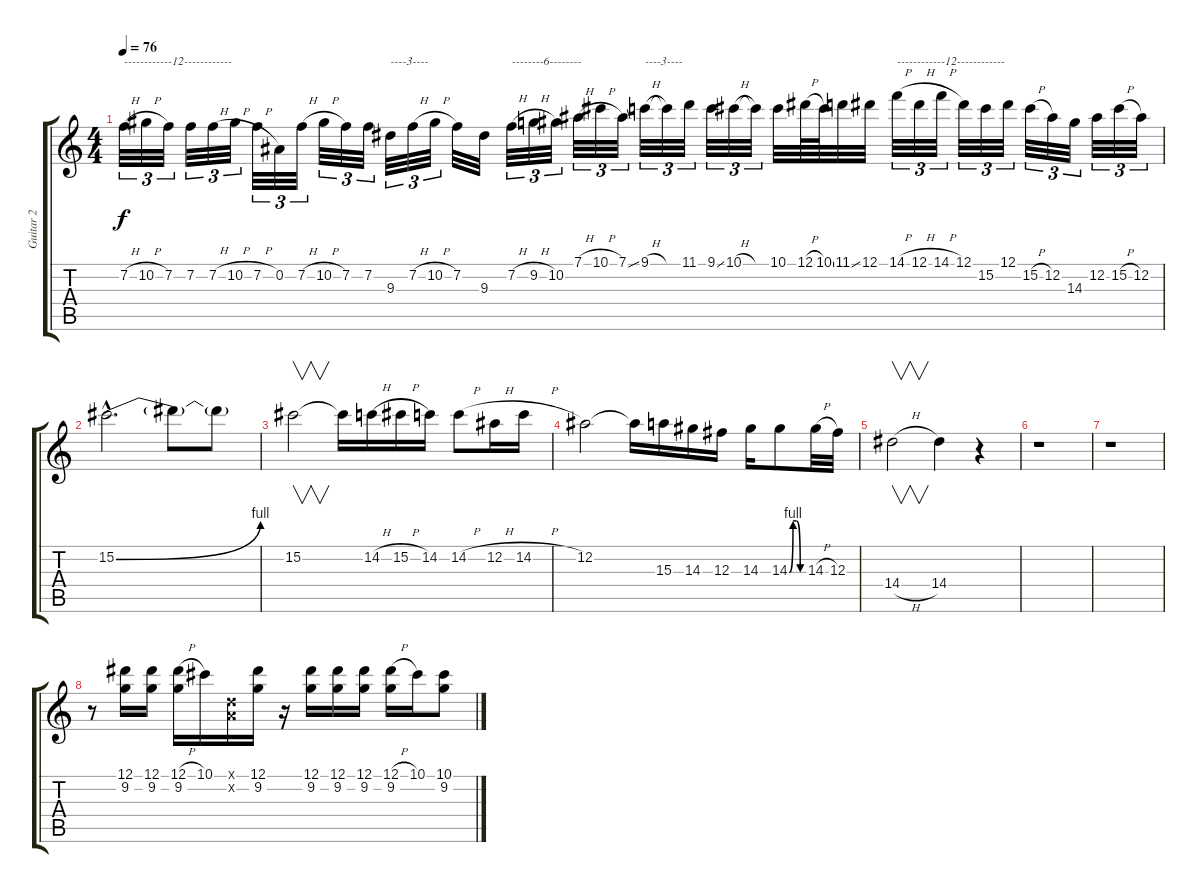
\track ("Guitar 2 " "Guitar 2 ") {instrument electricguitarmuted}
\staff {score tabs}
\tuning (Eb4 Bb3 Gb3 Db3 Ab2 Eb2) {hide}
\ts (4 4)
\tempo 76
\clef g2
\ks c
7.2{h}.32{tu (3 2) txt "------------12------------" dy f} 10.2{h}.32{tu (3 2)} 7.2.32{tu (3 2)} 7.2.32{tu (3 2)} 7.2{h}.32{tu (3 2)} 10.2{h}.32{tu (3 2)} 7.2{h}.32{tu (3 2)} 0.2.32{tu (3 2)} 7.2{h}.32{tu (3 2)} 10.2{h}.32{tu (3 2)} 7.2.32{tu (3 2)} 7.2.32{tu (3 2)} 9.3.32{tu (3 2) txt "----3----"} 7.2{h}.32{tu (3 2)} 10.2{h}.32{tu (3 2)} 7.2.32 9.3.32 7.2{h}.32{tu (3 2) txt "--------6--------"} 9.2{h}.32{tu (3 2)} 10.2.32{tu (3 2)} 7.1{h}.32{tu (3 2)} 10.1{h}.32{tu (3 2)} 7.1{ss}.32{tu (3 2)} 9.1{h}.32{tu (3 2) txt "----3----"} 9.1{t}.32{tu (3 2)} 11.1.32{tu (3 2)} 9.1{ss}.32{tu (3 2)} 10.1{h}.32{tu (3 2)} 10.1{t}.32{tu (3 2)} 10.1.32 12.1{h}.64 10.1{ss}.64 11.1{ss}.32 12.1.32 14.1{h}.32{tu (3 2) txt "------------12------------"} 12.1{h}.32{tu (3 2)} 14.1{h}.32{tu (3 2)} 12.1.32{tu (3 2)} 15.2.32{tu (3 2)} 12.1.32{tu (3 2)} 15.2{h}.32{tu (3 2)} 12.2.32{tu (3 2)} 14.3.32{tu (3 2)} 12.2.32{tu (3 2)} 15.2{h}.32{tu (3 2)} 12.2.32{tu (3 2)} |
15.2{be (bend 0 0 60 4) hac}.2{d} 15.2{t}.8 15.2{t}.8 |
15.2.2{v} 15.2{t}.16 14.2{h}.16 15.2{h}.16 14.2.16 14.2{h}.8 12.2{h}.16 14.2{h}.16 |
12.2.2 12.2{t}.16 15.3.16 14.3.16 12.3.16 14.3.16 14.3{be (custom 0 0 15 4 30 4 45 0 60 0)}.8 14.3{h}.32 12.3.32 |
14.4{h}.2{v} 14.4.4 r.4 |
r.1 |
r.1 |
r.8 (12.1 9.2).16 (12.1 9.2).16 (12.1{h} 9.2).16 10.1.16 (-1.1{x} -1.2{x}).16 (12.1 9.2).16 r.16 (12.1 9.2).16 (12.1 9.2).16 (12.1 9.2).16 (12.1{h} 9.2).16 10.1.16 (10.1 9.2).8
